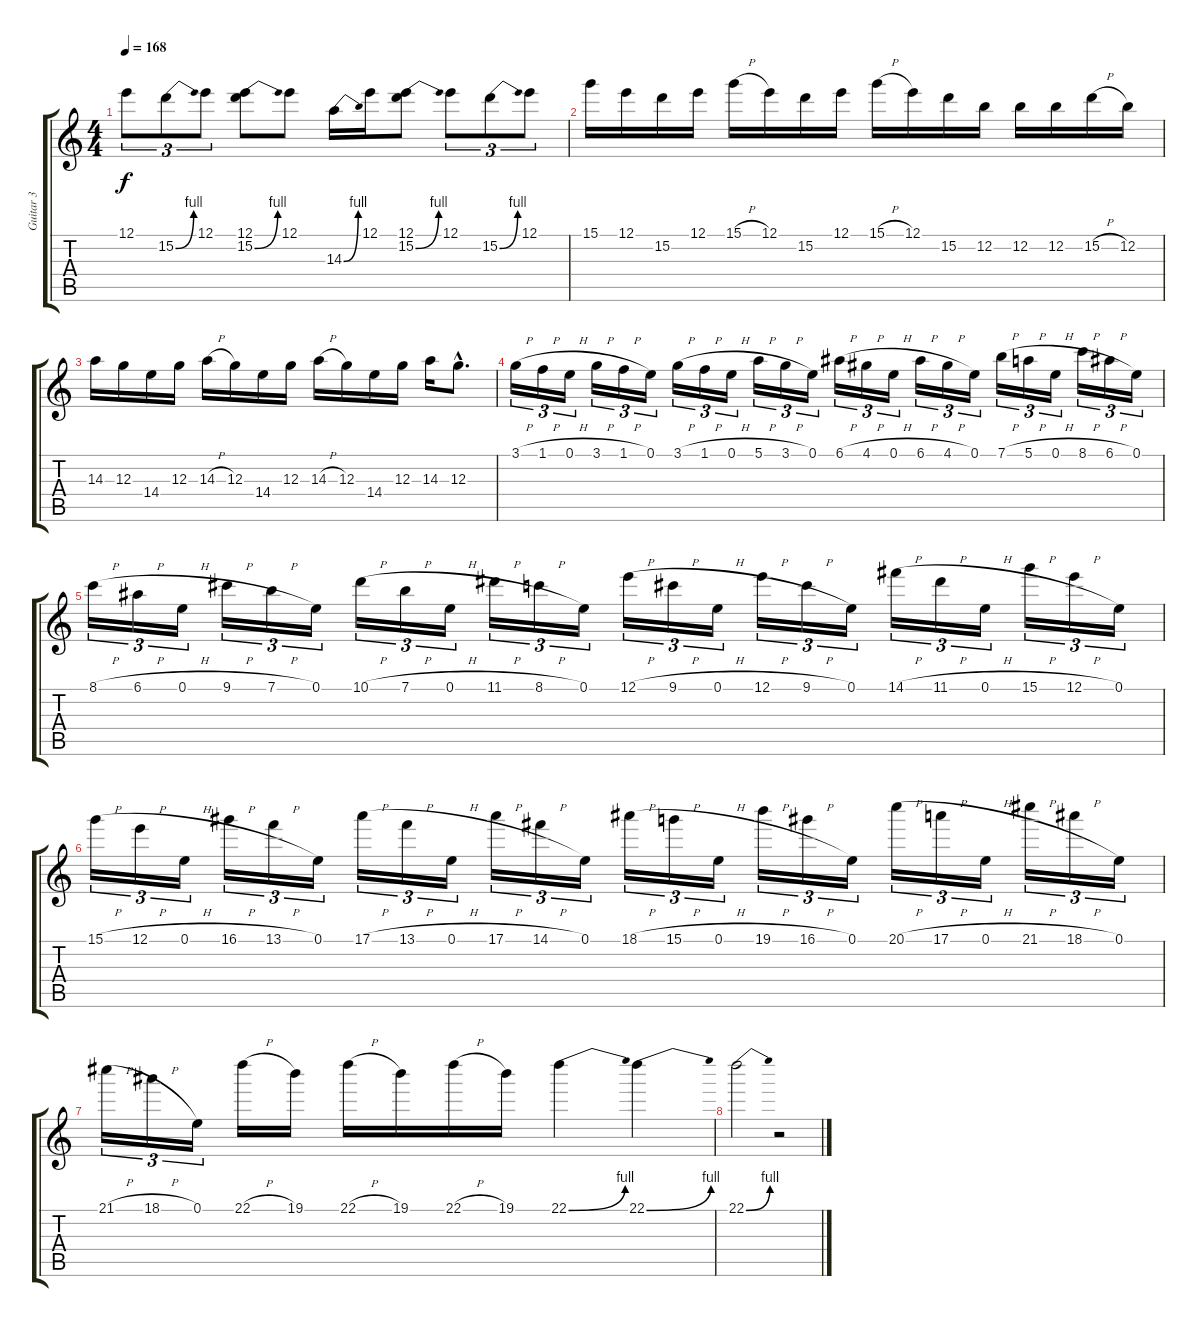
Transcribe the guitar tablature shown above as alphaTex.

\track ("Guitar 3" "Guitar 3") {instrument distortionguitar}
\staff {score tabs}
\tuning (E4 B3 G3 D3 A2 E2) {hide}
\ts (4 4)
\tempo 168
\clef g2
\ks c
12.1.8{tu (3 2) dy f} 15.2{be (bend 0 0 60 4)}.8{tu (3 2)} 12.1.8{tu (3 2)} (12.1 15.2{be (bend 0 0 60 4)}).8 12.1.8 14.3{be (bend 0 0 60 4)}.16 12.1.16 (12.1 15.2{be (bend 0 0 60 4)}).8 12.1.8{tu (3 2)} 15.2{be (bend 0 0 60 4)}.8{tu (3 2)} 12.1.8{tu (3 2)} |
15.1.16 12.1.16 15.2.16 12.1.16 15.1{h}.16 12.1.16 15.2.16 12.1.16 15.1{h}.16 12.1.16 15.2.16 12.2.16 12.2.16 12.2.16 15.2{h}.16 12.2.16 |
14.3.16 12.3.16 14.4.16 12.3.16 14.3{h}.16 12.3.16 14.4.16 12.3.16 14.3{h}.16 12.3.16 14.4.16 12.3.16 14.3.16 12.3{hac}.8{d} |
3.1{h}.16{tu (3 2)} 1.1{h}.16{tu (3 2)} 0.1{h}.16{tu (3 2)} 3.1{h}.16{tu (3 2)} 1.1{h}.16{tu (3 2)} 0.1.16{tu (3 2)} 3.1{h}.16{tu (3 2)} 1.1{h}.16{tu (3 2)} 0.1{h}.16{tu (3 2)} 5.1{h}.16{tu (3 2)} 3.1{h}.16{tu (3 2)} 0.1.16{tu (3 2)} 6.1{h}.16{tu (3 2)} 4.1{h}.16{tu (3 2)} 0.1{h}.16{tu (3 2)} 6.1{h}.16{tu (3 2)} 4.1{h}.16{tu (3 2)} 0.1.16{tu (3 2)} 7.1{h}.16{tu (3 2)} 5.1{h}.16{tu (3 2)} 0.1{h}.16{tu (3 2)} 8.1{h}.16{tu (3 2)} 6.1{h}.16{tu (3 2)} 0.1.16{tu (3 2)} |
8.1{h}.16{tu (3 2)} 6.1{h}.16{tu (3 2)} 0.1{h}.16{tu (3 2)} 9.1{h}.16{tu (3 2)} 7.1{h}.16{tu (3 2)} 0.1.16{tu (3 2)} 10.1{h}.16{tu (3 2)} 7.1{h}.16{tu (3 2)} 0.1{h}.16{tu (3 2)} 11.1{h}.16{tu (3 2)} 8.1{h}.16{tu (3 2)} 0.1.16{tu (3 2)} 12.1{h}.16{tu (3 2)} 9.1{h}.16{tu (3 2)} 0.1{h}.16{tu (3 2)} 12.1{h}.16{tu (3 2)} 9.1{h}.16{tu (3 2)} 0.1.16{tu (3 2)} 14.1{h}.16{tu (3 2)} 11.1{h}.16{tu (3 2)} 0.1{h}.16{tu (3 2)} 15.1{h}.16{tu (3 2)} 12.1{h}.16{tu (3 2)} 0.1.16{tu (3 2)} |
15.1{h}.16{tu (3 2)} 12.1{h}.16{tu (3 2)} 0.1{h}.16{tu (3 2)} 16.1{h}.16{tu (3 2)} 13.1{h}.16{tu (3 2)} 0.1.16{tu (3 2)} 17.1{h}.16{tu (3 2)} 13.1{h}.16{tu (3 2)} 0.1{h}.16{tu (3 2)} 17.1{h}.16{tu (3 2)} 14.1{h}.16{tu (3 2)} 0.1.16{tu (3 2)} 18.1{h}.16{tu (3 2)} 15.1{h}.16{tu (3 2)} 0.1{h}.16{tu (3 2)} 19.1{h}.16{tu (3 2)} 16.1{h}.16{tu (3 2)} 0.1.16{tu (3 2)} 20.1{h}.16{tu (3 2)} 17.1{h}.16{tu (3 2)} 0.1{h}.16{tu (3 2)} 21.1{h}.16{tu (3 2)} 18.1{h}.16{tu (3 2)} 0.1.16{tu (3 2)} |
21.1{h}.16{tu (3 2)} 18.1{h}.16{tu (3 2)} 0.1.16{tu (3 2)} 22.1{h}.16 19.1.16 22.1{h}.16 19.1.16 22.1{h}.16 19.1.16 22.1{be (bend 0 0 60 4)}.4 22.1{be (bend 0 0 60 4)}.4 |
22.1{be (bend 0 0 60 4)}.2 r.2
